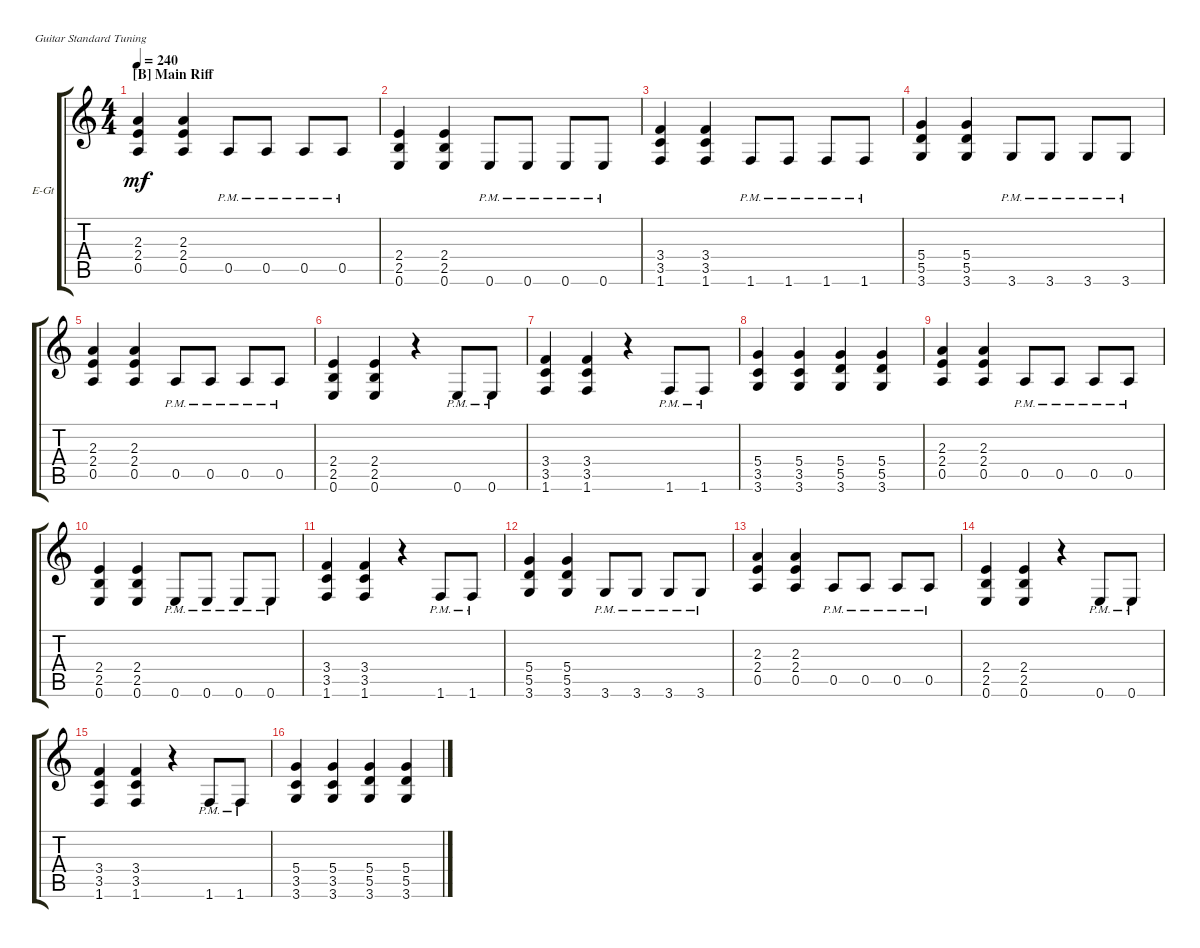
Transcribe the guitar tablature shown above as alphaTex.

\defaultSystemsLayout 4
\bracketExtendMode groupsimilarinstruments
\firstSystemTrackNameOrientation horizontal
\otherSystemsTrackNameOrientation horizontal
\track ("Rhythm Main" "E-Gt") {instrument distortionguitar}
\staff {score tabs}
\tuning (E4 B3 G3 D3 A2 E2)
\ts (4 4)
\section ("B" "Main Riff")
\tempo 240
\clef g2
\scale
0.333333
\ks c
(0.5 2.4 2.3).4{dy mf} (0.5 2.4 2.3).4 0.5{pm}.8 0.5{pm}.8 0.5{pm}.8 0.5{pm}.8 |
\scale
0.333333 (0.6 2.5 2.4).4 (0.6 2.5 2.4).4 0.6{pm}.8 0.6{pm}.8 0.6{pm}.8 0.6{pm}.8 |
\scale
0.333333 (1.6 3.5 3.4).4 (1.6 3.5 3.4).4 1.6{pm}.8 1.6{pm}.8 1.6{pm}.8 1.6{pm}.8 |
\scale
0.333333 (3.6 5.5 5.4).4 (3.6 5.5 5.4).4 3.6{pm}.8 3.6{pm}.8 3.6{pm}.8 3.6{pm}.8 |
\scale
0.333333 (0.5 2.4 2.3).4 (0.5 2.4 2.3).4 0.5{pm}.8 0.5{pm}.8 0.5{pm}.8 0.5{pm}.8 |
(0.6 2.5 2.4).4 (0.6 2.5 2.4).4 r.4 0.6{pm}.8 0.6{pm}.8 |
(1.6 3.5 3.4).4 (1.6 3.5 3.4).4 r.4 1.6{pm}.8 1.6{pm}.8 |
(3.6 3.5 5.4).4 (3.6 3.5 5.4).4 (3.6 5.5 5.4).4 (5.5 3.6 5.4).4 |
(0.5 2.4 2.3).4 (0.5 2.4 2.3).4 0.5{pm}.8 0.5{pm}.8 0.5{pm}.8 0.5{pm}.8 |
(0.6 2.5 2.4).4 (0.6 2.5 2.4).4 0.6{pm}.8 0.6{pm}.8 0.6{pm}.8 0.6{pm}.8 |
(1.6 3.5 3.4).4 (1.6 3.5 3.4).4 r.4 1.6{pm}.8 1.6{pm}.8 |
(3.6 5.5 5.4).4 (3.6 5.5 5.4).4 3.6{pm}.8 3.6{pm}.8 3.6{pm}.8 3.6{pm}.8 |
(0.5 2.4 2.3).4 (0.5 2.4 2.3).4 0.5{pm}.8 0.5{pm}.8 0.5{pm}.8 0.5{pm}.8 |
(0.6 2.5 2.4).4 (0.6 2.5 2.4).4 r.4 0.6{pm}.8 0.6{pm}.8 |
(1.6 3.5 3.4).4 (1.6 3.5 3.4).4 r.4 1.6{pm}.8 1.6{pm}.8 |
(3.6 3.5 5.4).4 (3.6 3.5 5.4).4 (3.6 5.5 5.4).4 (5.5 3.6 5.4).4
